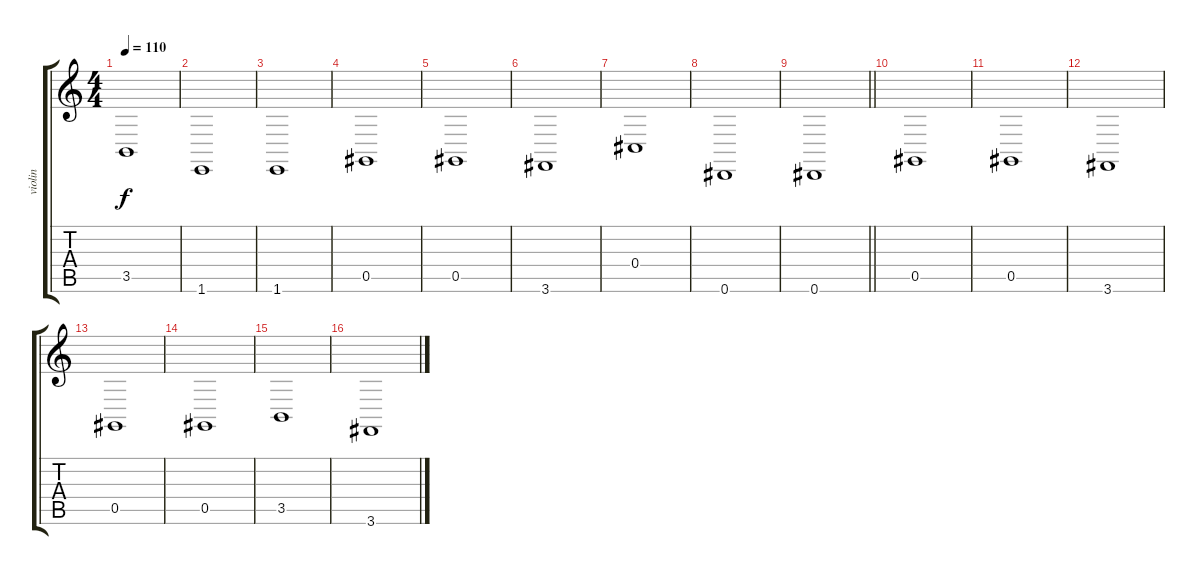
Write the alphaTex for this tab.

\track ("violin" "violin") {instrument violin}
\staff {score tabs}
\tuning (Eb4 Bb3 Gb3 Db3 Ab2 Eb2) {hide}
\ts (4 4)
\tempo 110
\clef g2
\ks c
3.5.1{dy f} |
1.6.1 |
1.6.1 |
0.5.1 |
0.5.1 |
3.6.1 |
0.4.1 |
0.6.1 |
\barLineRight lightlight
0.6.1 |
0.5.1 |
0.5.1 |
3.6.1 |
0.5.1 |
0.5.1 |
3.5.1 |
3.6.1
